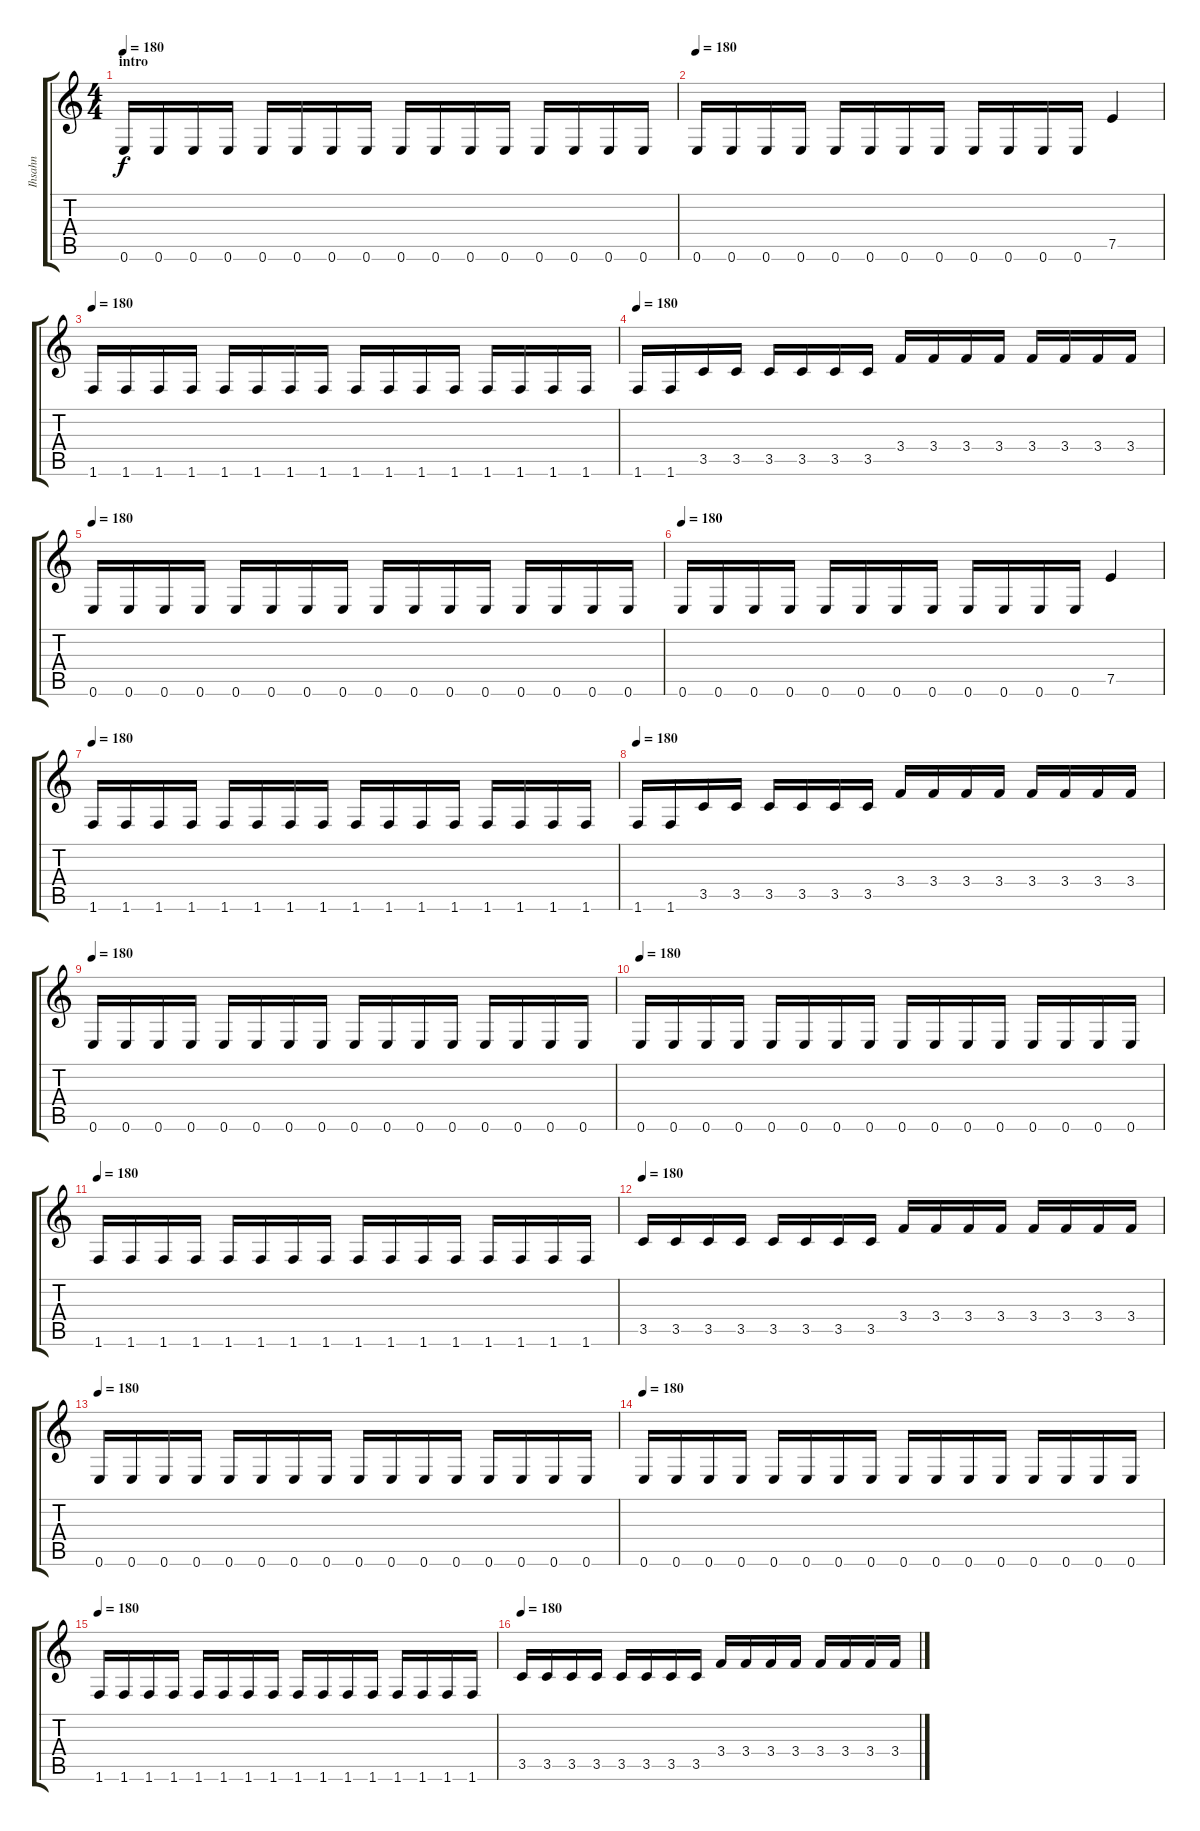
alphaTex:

\track ("Ihsahn" "Ihsahn") {instrument distortionguitar}
\staff {score tabs}
\tuning (E4 B3 G3 D3 A2 E2) {hide}
\ts (4 4)
\section ("" "intro")
\tempo 180
\clef g2
\ks c
0.6.16{dy f instrument distortionguitar} 0.6.16 0.6.16 0.6.16 0.6.16 0.6.16 0.6.16 0.6.16 0.6.16 0.6.16 0.6.16 0.6.16 0.6.16 0.6.16 0.6.16 0.6.16 |
\tempo 180
0.6.16 0.6.16 0.6.16 0.6.16 0.6.16 0.6.16 0.6.16 0.6.16 0.6.16 0.6.16 0.6.16 0.6.16 7.5.4 |
\tempo 180
1.6.16 1.6.16 1.6.16 1.6.16 1.6.16 1.6.16 1.6.16 1.6.16 1.6.16 1.6.16 1.6.16 1.6.16 1.6.16 1.6.16 1.6.16 1.6.16 |
\tempo 180
1.6.16 1.6.16 3.5.16 3.5.16 3.5.16 3.5.16 3.5.16 3.5.16 3.4.16 3.4.16 3.4.16 3.4.16 3.4.16 3.4.16 3.4.16 3.4.16 |
\tempo 180
0.6.16 0.6.16 0.6.16 0.6.16 0.6.16 0.6.16 0.6.16 0.6.16 0.6.16 0.6.16 0.6.16 0.6.16 0.6.16 0.6.16 0.6.16 0.6.16 |
\tempo 180
0.6.16 0.6.16 0.6.16 0.6.16 0.6.16 0.6.16 0.6.16 0.6.16 0.6.16 0.6.16 0.6.16 0.6.16 7.5.4 |
\tempo 180
1.6.16 1.6.16 1.6.16 1.6.16 1.6.16 1.6.16 1.6.16 1.6.16 1.6.16 1.6.16 1.6.16 1.6.16 1.6.16 1.6.16 1.6.16 1.6.16 |
\tempo 180
1.6.16 1.6.16 3.5.16 3.5.16 3.5.16 3.5.16 3.5.16 3.5.16 3.4.16 3.4.16 3.4.16 3.4.16 3.4.16 3.4.16 3.4.16 3.4.16 |
\tempo 180
0.6.16 0.6.16 0.6.16 0.6.16 0.6.16 0.6.16 0.6.16 0.6.16 0.6.16 0.6.16 0.6.16 0.6.16 0.6.16 0.6.16 0.6.16 0.6.16 |
\tempo 180
0.6.16 0.6.16 0.6.16 0.6.16 0.6.16 0.6.16 0.6.16 0.6.16 0.6.16 0.6.16 0.6.16 0.6.16 0.6.16 0.6.16 0.6.16 0.6.16 |
\tempo 180
1.6.16 1.6.16 1.6.16 1.6.16 1.6.16 1.6.16 1.6.16 1.6.16 1.6.16 1.6.16 1.6.16 1.6.16 1.6.16 1.6.16 1.6.16 1.6.16 |
\tempo 180
3.5.16 3.5.16 3.5.16 3.5.16 3.5.16 3.5.16 3.5.16 3.5.16 3.4.16 3.4.16 3.4.16 3.4.16 3.4.16 3.4.16 3.4.16 3.4.16 |
\tempo 180
0.6.16 0.6.16 0.6.16 0.6.16 0.6.16 0.6.16 0.6.16 0.6.16 0.6.16 0.6.16 0.6.16 0.6.16 0.6.16 0.6.16 0.6.16 0.6.16 |
\tempo 180
0.6.16 0.6.16 0.6.16 0.6.16 0.6.16 0.6.16 0.6.16 0.6.16 0.6.16 0.6.16 0.6.16 0.6.16 0.6.16 0.6.16 0.6.16 0.6.16 |
\tempo 180
1.6.16 1.6.16 1.6.16 1.6.16 1.6.16 1.6.16 1.6.16 1.6.16 1.6.16 1.6.16 1.6.16 1.6.16 1.6.16 1.6.16 1.6.16 1.6.16 |
\tempo 180
3.5.16 3.5.16 3.5.16 3.5.16 3.5.16 3.5.16 3.5.16 3.5.16 3.4.16 3.4.16 3.4.16 3.4.16 3.4.16 3.4.16 3.4.16 3.4.16
